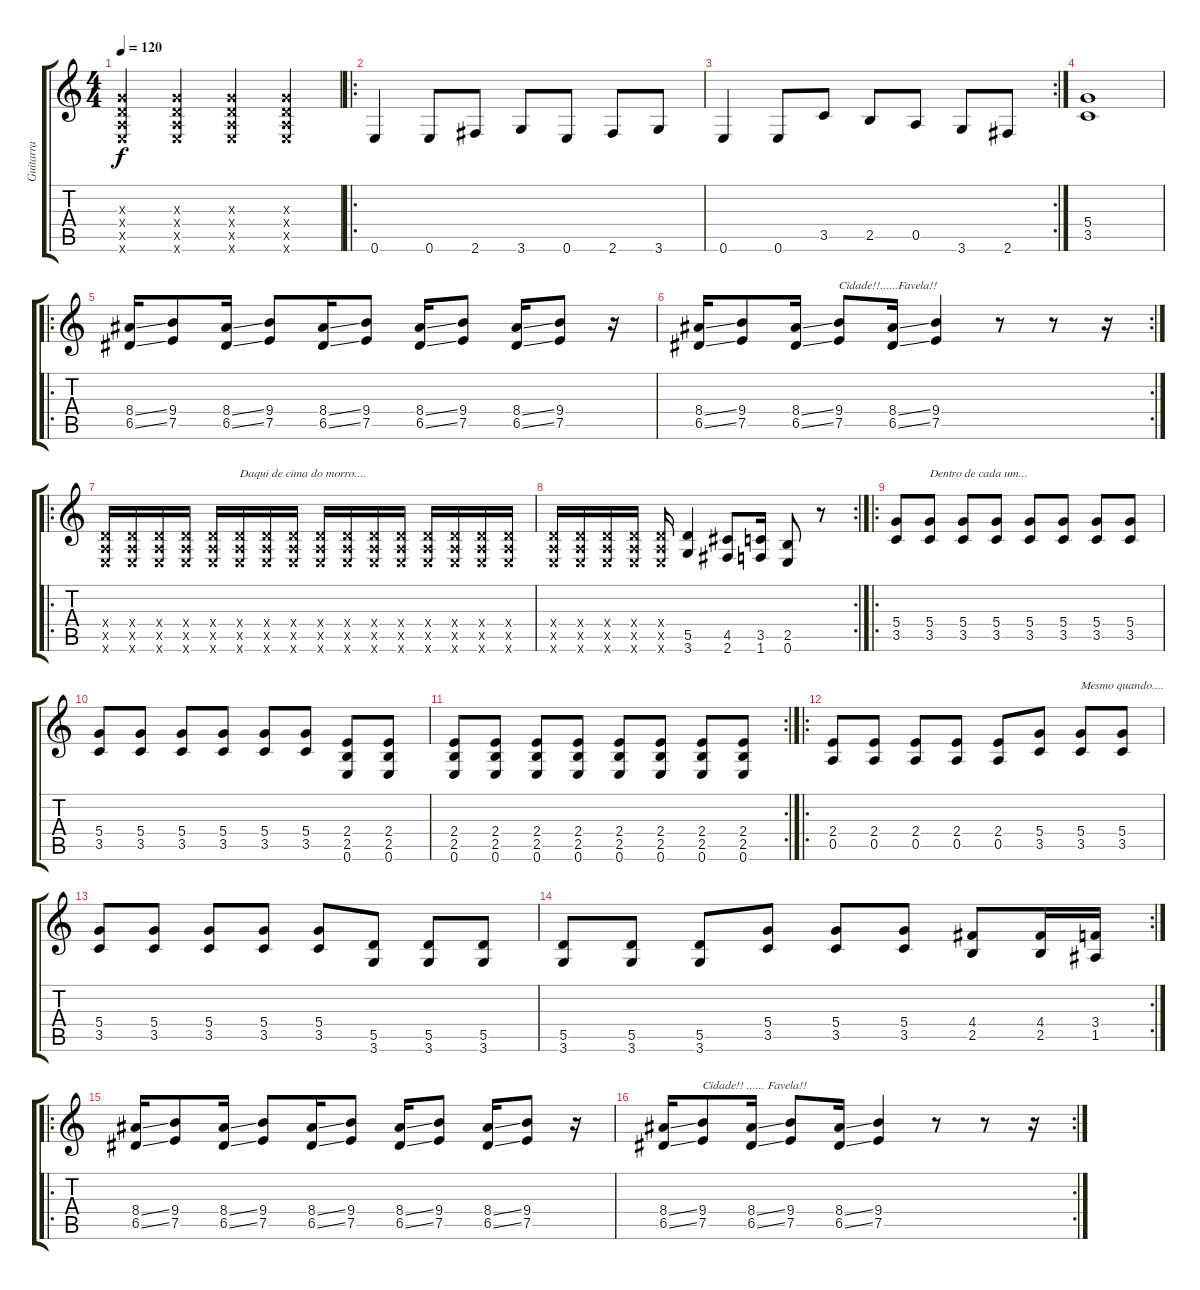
\track ("Guitarra" "Guitarra") {instrument distortionguitar}
\staff {score tabs}
\tuning (E4 B3 G3 D3 A2 E2) {hide}
\ts (4 4)
\tempo 120
\clef g2
\ks c
(0.3{x} 0.4{x} 0.5{x} 0.6{x}).4{dy f instrument distortionguitar} (0.3{x} 0.4{x} 0.5{x} 0.6{x}).4 (0.3{x} 0.4{x} 0.5{x} 0.6{x}).4 (0.3{x} 0.4{x} 0.5{x} 0.6{x}).4 |
\ro
0.6.4 0.6.8 2.6.8 3.6.8 0.6.8 2.6.8 3.6.8 |
\rc 2
0.6.4 0.6.8 3.5.8 2.5.8 0.5.8 3.6.8 2.6.8 |
(5.4 3.5).1 |
\ro
(8.4{ss} 6.5{ss}).16 (9.4 7.5).8 (8.4{ss} 6.5{ss}).16 (9.4 7.5).8 (8.4{ss} 6.5{ss}).16 (9.4 7.5).8 (8.4{ss} 6.5{ss}).16 (9.4 7.5).8 (8.4{ss} 6.5{ss}).16 (9.4 7.5).8 r.16 |
\rc 2
(8.4{ss} 6.5{ss}).16 (9.4 7.5).8 (8.4{ss} 6.5{ss}).16 (9.4 7.5).8{txt "Cidade!!......Favela!!"} (8.4{ss} 6.5{ss}).16 (9.4 7.5).4 r.8 r.8 r.16 |
\ro
(0.4{x} 0.5{x} 0.6{x}).16 (0.4{x} 0.5{x} 0.6{x}).16 (0.4{x} 0.5{x} 0.6{x}).16 (0.4{x} 0.5{x} 0.6{x}).16 (0.4{x} 0.5{x} 0.6{x}).16 (0.4{x} 0.5{x} 0.6{x}).16{txt "Daqui de cima do morro...."} (0.4{x} 0.5{x} 0.6{x}).16 (0.4{x} 0.5{x} 0.6{x}).16 (0.4{x} 0.5{x} 0.6{x}).16 (0.4{x} 0.5{x} 0.6{x}).16 (0.4{x} 0.5{x} 0.6{x}).16 (0.4{x} 0.5{x} 0.6{x}).16 (0.4{x} 0.5{x} 0.6{x}).16 (0.4{x} 0.5{x} 0.6{x}).16 (0.4{x} 0.5{x} 0.6{x}).16 (0.4{x} 0.5{x} 0.6{x}).16 |
\rc 2
(0.4{x} 0.5{x} 0.6{x}).16 (0.4{x} 0.5{x} 0.6{x}).16 (0.4{x} 0.5{x} 0.6{x}).16 (0.4{x} 0.5{x} 0.6{x}).16 (0.4{x} 0.5{x} 0.6{x}).16 (5.5 3.6).4 (4.5 2.6).8 (3.5 1.6).16 (2.5 0.6).8 r.8 |
\ro
(5.4 3.5).8 (5.4 3.5).8{txt "Dentro de cada um..."} (5.4 3.5).8 (5.4 3.5).8 (5.4 3.5).8 (5.4 3.5).8 (5.4 3.5).8 (5.4 3.5).8 |
(5.4 3.5).8 (5.4 3.5).8 (5.4 3.5).8 (5.4 3.5).8 (5.4 3.5).8 (5.4 3.5).8 (2.4 2.5 0.6).8 (2.4 2.5 0.6).8 |
\rc 2
(2.4 2.5 0.6).8 (2.4 2.5 0.6).8 (2.4 2.5 0.6).8 (2.4 2.5 0.6).8 (2.4 2.5 0.6).8 (2.4 2.5 0.6).8 (2.4 2.5 0.6).8 (2.4 2.5 0.6).8 |
\ro
(2.4 0.5).8 (2.4 0.5).8 (2.4 0.5).8 (2.4 0.5).8 (2.4 0.5).8 (5.4 3.5).8 (5.4 3.5).8{txt "Mesmo quando...."} (5.4 3.5).8 |
(5.4 3.5).8 (5.4 3.5).8 (5.4 3.5).8 (5.4 3.5).8 (5.4 3.5).8 (5.5 3.6).8 (5.5 3.6).8 (5.5 3.6).8 |
\rc 2
(5.5 3.6).8 (5.5 3.6).8 (5.5 3.6).8 (5.4 3.5).8 (5.4 3.5).8 (5.4 3.5).8 (4.4 2.5).8 (4.4 2.5).16 (3.4 1.5).16 |
\ro
(8.4{ss} 6.5{ss}).16 (9.4 7.5).8 (8.4{ss} 6.5{ss}).16 (9.4 7.5).8 (8.4{ss} 6.5{ss}).16 (9.4 7.5).8 (8.4{ss} 6.5{ss}).16 (9.4 7.5).8 (8.4{ss} 6.5{ss}).16 (9.4 7.5).8 r.16 |
\rc 2
(8.4{ss} 6.5{ss}).16 (9.4 7.5).8{txt "Cidade!! ...... Favela!!"} (8.4{ss} 6.5{ss}).16 (9.4 7.5).8 (8.4{ss} 6.5{ss}).16 (9.4 7.5).4 r.8 r.8 r.16
